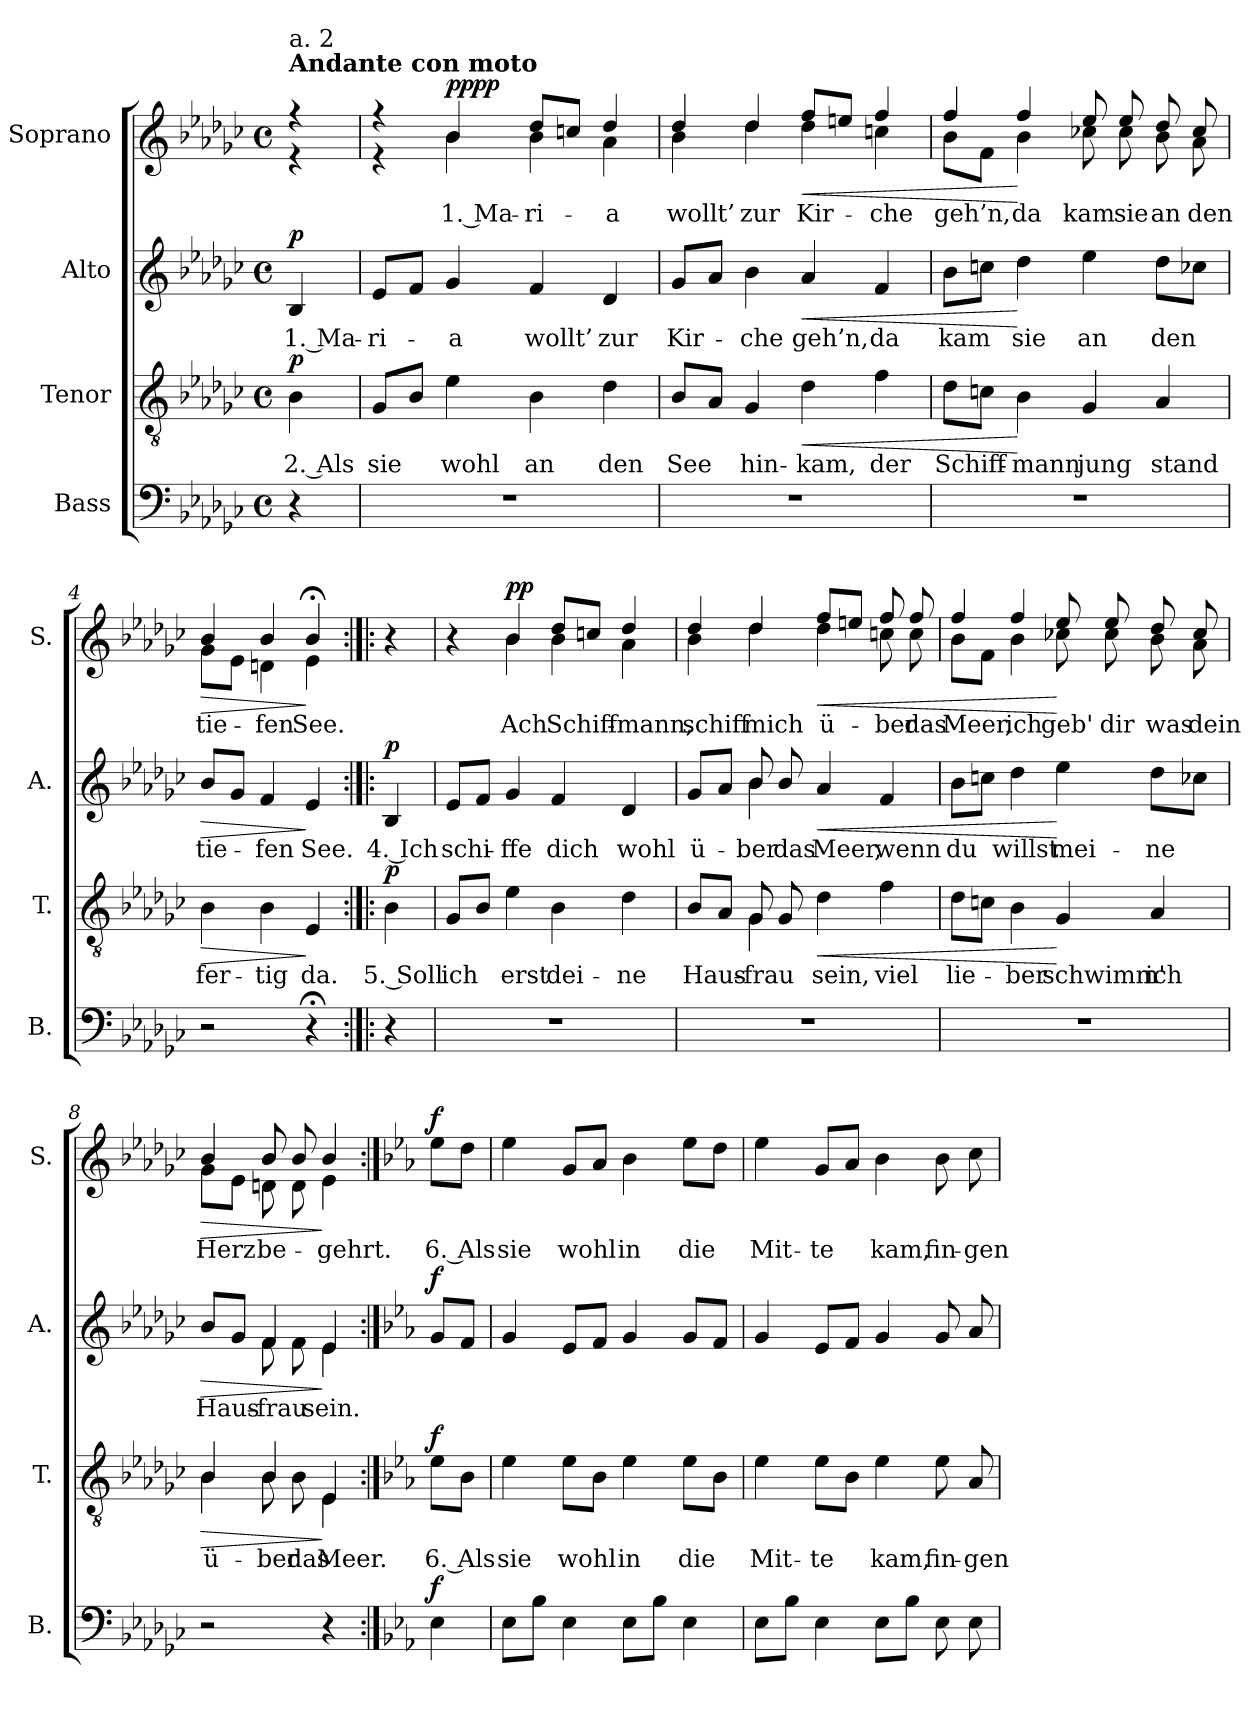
**kern	**dynam	**kern	**text	**dynam	**kern	**text	**dynam	**kern	**text	**dynam
*part4	*part4	*part3	*part3	*part3	*part2	*part2	*part2	*part1	*part1	*part1
*staff4	*staff4	*staff3	*staff3	*staff3	*staff2	*staff2	*staff2	*staff1	*staff1	*staff1
*I"Bass	*	*I"Tenor	*	*	*I"Alto	*	*	*I"Soprano	*	*
*I'B.	*	*I'T.	*	*	*I'A.	*	*	*I'S.	*	*
*clefF4	*	*clefGv2	*	*	*clefG2	*	*	*clefG2	*	*
*k[b-e-a-d-g-c-]	*	*k[b-e-a-d-g-c-]	*	*	*k[b-e-a-d-g-c-]	*	*	*k[b-e-a-d-g-c-]	*	*
*M4/4	*	*M4/4	*	*	*M4/4	*	*	*M4/4	*	*
*met(c)	*	*met(c)	*	*	*met(c)	*	*	*met(c)	*	*
=	=	=	=	=	=	=	=	=	=	=
*	*	*	*	*	*	*	*	*^	*	*
!	!	!	!	!	!	!	!	!LO:TX:a:B:t=Andante con moto	!	!	!
!	!	!	!	!	!	!	!	!LO:TX:a:t=a. 2	!	!	!
!	!	!	!	!LO:DY:a	!	!	!LO:DY:a	!	!	!	!
4r	.	4B-\	2. Als	p	4B-/	1. Ma-	p	4r	4r	.	.
=1	=1	=1	=1	=1	=1	=1	=1	=1	=1	=1	=1
1r	.	8G-/L	sie	.	8e-/L	-ri-	.	4r	4r	.	.
.	.	8B-/J	.	.	8f/J	.	.	.	.	.	.
!	!	!	!	!	!	!	!	!	!	!	!LO:DY:a
!	!	!	!	!	!	!	!	!	!	!	!LO:DY:n=1:b
.	.	4e-\	wohl	.	4g-/	-a	.	4b-/	4b-\	1. Ma-	pp pp
.	.	4B-\	an	.	4f/	wollt’	.	8dd-/L	4b-\	-ri-	.
.	.	.	.	.	.	.	.	8ccn/J	.	.	.
.	.	4d-\	den	.	4d-/	zur	.	4dd-/	4a-\	-a	.
=2	=2	=2	=2	=2	=2	=2	=2	=2	=2	=2	=2
1r	.	8B-/L	See	.	8g-/L	Kir-	.	4dd-/	4b-\	wollt’	.
.	.	8A-/J	.	.	8a-/J	.	.	.	.	.	.
.	.	4G-/	hin-	.	4b-\	-che	.	4dd-/	4dd-\	zur	.
!	!	!	!	!LO:HP:b	!	!	!LO:HP:b	!	!	!	!LO:HP:b
.	.	4d-\	-kam,	<	4a-/	geh’n,	<	8ff/L	4dd-\	Kir-	<
.	.	.	.	.	.	.	.	8een/J	.	.	.
.	.	4f\	der	.	4f/	da	.	4ff/	4ccn\	-che	.
=3	=3	=3	=3	=3	=3	=3	=3	=3	=3	=3	=3
1r	.	8d-\L	Schiff-	.	8b-\L	kam	.	4ff/	8b-\L	geh’n,	.
.	.	8cn\J	.	.	8ccn\J	.	.	.	8f\J	.	.
.	.	4B-\	-mann	[	4dd-\	sie	[	4ff/	4b-\	da	[
.	.	4G-/	jung	.	4ee-\	an	.	8ee-/	8cc-X\	kam	.
.	.	.	.	.	.	.	.	8ee-/	8cc-\	sie	.
.	.	4A-/	stand	.	8dd-\L	den	.	8dd-/	8b-\	an	.
.	.	.	.	.	8cc-X\J	.	.	8cc-/	8a-\	den	.
=4	=4	=4	=4	=4	=4	=4	=4	=4	=4	=4	=4
!	!	!	!	!LO:HP:b	!	!	!LO:HP:b	!	!	!	!LO:HP:b
2r	.	4B-\	fer-	>	8b-/L	tie-	>	4b-/	8g-\L	tie-	>
.	.	.	.	.	8g-/J	.	.	.	8e-\J	.	.
.	.	4B-\	-tig	.	4f/	-fen	.	4b-/	4dn\	-fen	.
4r;	.	4E-/	da.	]	4e-/	See.	]	4b-;</	4e-\	See.	]
=4X1:|!|:	=4X1:|!|:	=4X1:|!|:	=4X1:|!|:	=4X1:|!|:	=4X1:|!|:	=4X1:|!|:	=4X1:|!|:	=4X1:|!|:	=4X1:|!|:	=4X1:|!|:	=4X1:|!|:
!	!	!	!	!LO:DY:a	!	!	!LO:DY:a	!	!	!	!
*	*	*	*	*	*	*	*	*v	*v	*	*
4r	.	4B-\	5. Soll	p	4B-/	4. Ich	p	4r	.	.
=5	=5	=5	=5	=5	=5	=5	=5	=5	=5	=5
*	*	*	*	*	*	*	*	*^	*	*
1r	.	8G-/L	ich	.	8e-/L	schi-	.	4r	4ryy	3.	.
.	.	8B-/J	.	.	8f/J	.	.	.	.	.	.
!	!	!	!	!	!	!	!	!	!	!	!LO:DY:a
.	.	4e-\	erst	.	4g-/	-ffe	.	4b-/	4b-\	Ach	pp
.	.	4B-\	dei-	.	4f/	dich	.	8dd-/L	4b-\	Schiff-	.
.	.	.	.	.	.	.	.	8ccn/J	.	.	.
.	.	4d-\	-ne	.	4d-/	wohl	.	4dd-/	4a-\	-mann,	.
=6	=6	=6	=6	=6	=6	=6	=6	=6	=6	=6	=6
*	*	*^	*	*	*^	*	*	*^	*^	*	*
1r	.	8B-/L	4ryy	Haus-	.	8g-/L	4ryy	ü-	.	4dd-/	4b-\	2ryy	2ryy	schiff	.
.	.	8A-/J	.	.	.	8a-/J	.	.	.	.	.	.	.	.	.
.	.	8G-/	4G-\	-frau	.	8b-/	4b-\	-ber	.	4dd-/	4dd-\	.	.	mich	.
.	.	8G-/	.	.	.	8b-/	.	das	.	.	.	.	.	.	.
!	!	!	!	!	!LO:HP:b	!	!	!	!LO:HP:b	!	!	!	!	!	!LO:HP:b
.	.	4d-\	2ryy	sein,	<	4a-/	2ryy	Meer,	<	8ff/L	4dd-\	4ryy	4ryy	ü-	<
.	.	.	.	.	.	.	.	.	.	8een/J	.	.	.	.	.
.	.	4f\	.	viel	.	4f/	.	wenn	.	4ff/	4ccn\	8ff/	8cc\	-ber	.
.	.	.	.	.	.	.	.	.	.	.	.	8ff/	8cc\	das	.
*	*	*v	*v	*	*	*	*	*	*	*	*v	*v	*v	*	*
*	*	*	*	*	*v	*v	*	*	*	*	*	*
=7	=7	=7	=7	=7	=7	=7	=7	=7	=7	=7	=7
1r	.	8d-\L	lie-	.	8b-\L	du	.	4ff/	8b-\L	Meer,	.
.	.	8cn\J	.	.	8ccn\J	.	.	.	8f\J	.	.
.	.	4B-\	-ber	.	4dd-\	willst	.	4ff/	4b-\	ich	.
.	.	4G-/	schwimm'	[	4ee-\	mei-	[	8ee-/	8cc-X\	geb'	[
.	.	.	.	.	.	.	.	8ee-/	8cc-\	dir	.
.	.	4A-/	ich	.	8dd-\L	-ne	.	8dd-/	8b-\	was	.
.	.	.	.	.	8cc-X\J	.	.	8cc-/	8a-\	dein	.
=8	=8	=8	=8	=8	=8	=8	=8	=8	=8	=8	=8
!	!	!	!	!LO:HP:b	!	!	!LO:HP:b	!	!	!	!LO:HP:b
*	*	*^	*	*	*^	*	*	*^	*^	*	*
2r	.	4B-/	4B-\	ü-	>	8b-/L	4ryy	Haus-	>	4b-/	8g-\L	4ryy	4ryy	Herz	>
.	.	.	.	.	.	8g-/J	.	.	.	.	8e-\J	.	.	.	.
.	.	4B-/	8B-\	-ber	.	4f/	8f\	-frau	.	4b-/	4dn\	8b-/	8d\	be-	.
.	.	.	8B-\	das	.	.	8f\	.	.	.	.	8b-/	8d\	.	.
4r	.	4E-/	4E-\	Meer.	]	4e-/	4e-\	sein.	]	4b-/	4e-\	4ryy	4ryy	-gehrt.	]
*	*	*v	*v	*	*	*	*	*	*	*v	*v	*v	*v	*	*
*	*	*	*	*	*v	*v	*	*	*	*	*
=8X2:|!	=8X2:|!	=8X2:|!	=8X2:|!	=8X2:|!	=8X2:|!	=8X2:|!	=8X2:|!	=8X2:|!	=8X2:|!	=8X2:|!
*k[b-e-a-]	*	*k[b-e-a-]	*	*	*k[b-e-a-]	*	*	*k[b-e-a-]	*	*
*	*	*^	*	*	*^	*	*	*^	*	*
*	*	*	*	*	*	*	*	*	*	*	*^	*	*
*	*	*	*	*	*	*	*	*	*	*	*	*^	*	*
!	!LO:DY:a	!	!	!	!LO:DY:a	!	!	!	!LO:DY:a	!	!	!	!	!	!LO:DY:a
*	*	*v	*v	*	*	*	*	*	*	*v	*v	*v	*v	*	*
*	*	*	*	*	*v	*v	*	*	*	*	*
4E-\	f	8e-\L	6. Als	f	8g/L	.	f	8ee-\L	6. Als	f
.	.	8B-\J	.	.	8f/J	.	.	8dd\J	.	.
=9	=9	=9	=9	=9	=9	=9	=9	=9	=9	=9
8E-\L	.	4e-\	sie	.	4g/	.	.	4ee-\	sie	.
8B-\J	.	.	.	.	.	.	.	.	.	.
4E-\	.	8e-\L	wohl	.	8e-/L	.	.	8g/L	wohl	.
.	.	8B-\J	.	.	8f/J	.	.	8a-/J	.	.
8E-\L	.	4e-\	in	.	4g/	.	.	4b-\	in	.
8B-\J	.	.	.	.	.	.	.	.	.	.
4E-\	.	8e-\L	die	.	8g/L	.	.	8ee-\L	die	.
.	.	8B-\J	.	.	8f/J	.	.	8dd\J	.	.
=10	=10	=10	=10	=10	=10	=10	=10	=10	=10	=10
8E-\L	.	4e-\	Mit-	.	4g/	.	.	4ee-\	Mit-	.
8B-\J	.	.	.	.	.	.	.	.	.	.
4E-\	.	8e-\L	-te	.	8e-/L	.	.	8g/L	-te	.
.	.	8B-\J	.	.	8f/J	.	.	8a-/J	.	.
8E-\L	.	4e-\	kam,	.	4g/	.	.	4b-\	kam,	.
8B-\J	.	.	.	.	.	.	.	.	.	.
8E-\	.	8e-\	fin-	.	8g/	.	.	8b-\	fin-	.
8E-\	.	8A-/	-gen	.	8a-/	.	.	8cc\	-gen	.
=	=	=	=	=	=	=	=	=	=	=
*-	*-	*-	*-	*-	*-	*-	*-	*-	*-	*-
